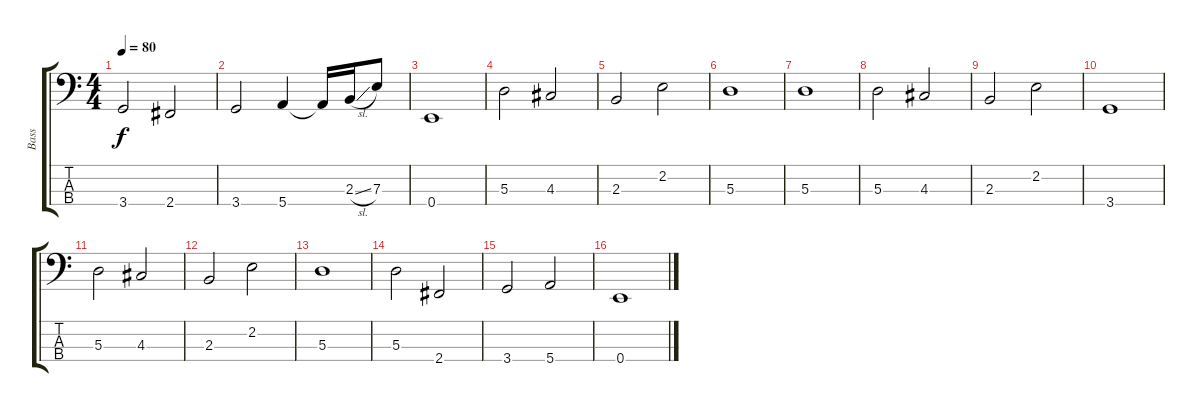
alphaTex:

\track ("Bass" "Bass") {instrument electricbassfinger}
\staff {score tabs}
\tuning (G2 D2 A1 E1) {hide}
\ts (4 4)
\tempo 80
\clef f4
\ks c
3.4.2{dy f} 2.4.2 |
3.4.2 5.4.4 5.4{t}.16 2.3{sl}.16 7.3.8 |
0.4.1 |
5.3.2 4.3.2 |
2.3.2 2.2.2 |
5.3.1 |
5.3.1 |
5.3.2 4.3.2 |
2.3.2 2.2.2 |
3.4.1 |
5.3.2 4.3.2 |
2.3.2 2.2.2 |
5.3.1 |
5.3.2 2.4.2 |
3.4.2 5.4.2 |
0.4.1
